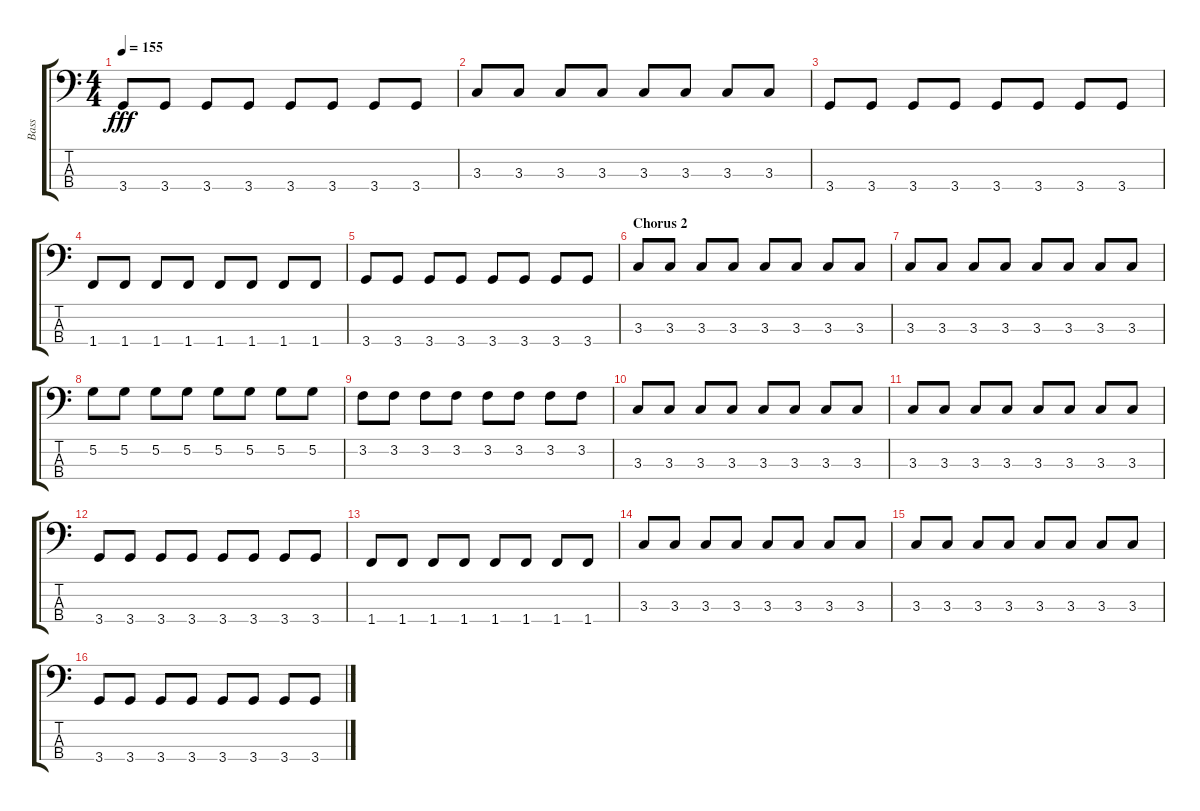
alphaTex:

\track ("Bass" "Bass") {instrument electricbasspick}
\staff {score tabs}
\tuning (G2 D2 A1 E1) {hide}
\ts (4 4)
\tempo 155
\clef f4
\ks c
3.4.8{dy fff} 3.4.8 3.4.8 3.4.8 3.4.8 3.4.8 3.4.8 3.4.8 |
3.3.8 3.3.8 3.3.8 3.3.8 3.3.8 3.3.8 3.3.8 3.3.8 |
3.4.8 3.4.8 3.4.8 3.4.8 3.4.8 3.4.8 3.4.8 3.4.8 |
1.4.8 1.4.8 1.4.8 1.4.8 1.4.8 1.4.8 1.4.8 1.4.8 |
3.4.8 3.4.8 3.4.8 3.4.8 3.4.8 3.4.8 3.4.8 3.4.8 |
\section ("" "Chorus 2")
3.3.8 3.3.8 3.3.8 3.3.8 3.3.8 3.3.8 3.3.8 3.3.8 |
3.3.8 3.3.8 3.3.8 3.3.8 3.3.8 3.3.8 3.3.8 3.3.8 |
5.2.8 5.2.8 5.2.8 5.2.8 5.2.8 5.2.8 5.2.8 5.2.8 |
3.2.8 3.2.8 3.2.8 3.2.8 3.2.8 3.2.8 3.2.8 3.2.8 |
3.3.8 3.3.8 3.3.8 3.3.8 3.3.8 3.3.8 3.3.8 3.3.8 |
3.3.8 3.3.8 3.3.8 3.3.8 3.3.8 3.3.8 3.3.8 3.3.8 |
3.4.8 3.4.8 3.4.8 3.4.8 3.4.8 3.4.8 3.4.8 3.4.8 |
1.4.8 1.4.8 1.4.8 1.4.8 1.4.8 1.4.8 1.4.8 1.4.8 |
3.3.8 3.3.8 3.3.8 3.3.8 3.3.8 3.3.8 3.3.8 3.3.8 |
3.3.8 3.3.8 3.3.8 3.3.8 3.3.8 3.3.8 3.3.8 3.3.8 |
3.4.8 3.4.8 3.4.8 3.4.8 3.4.8 3.4.8 3.4.8 3.4.8
